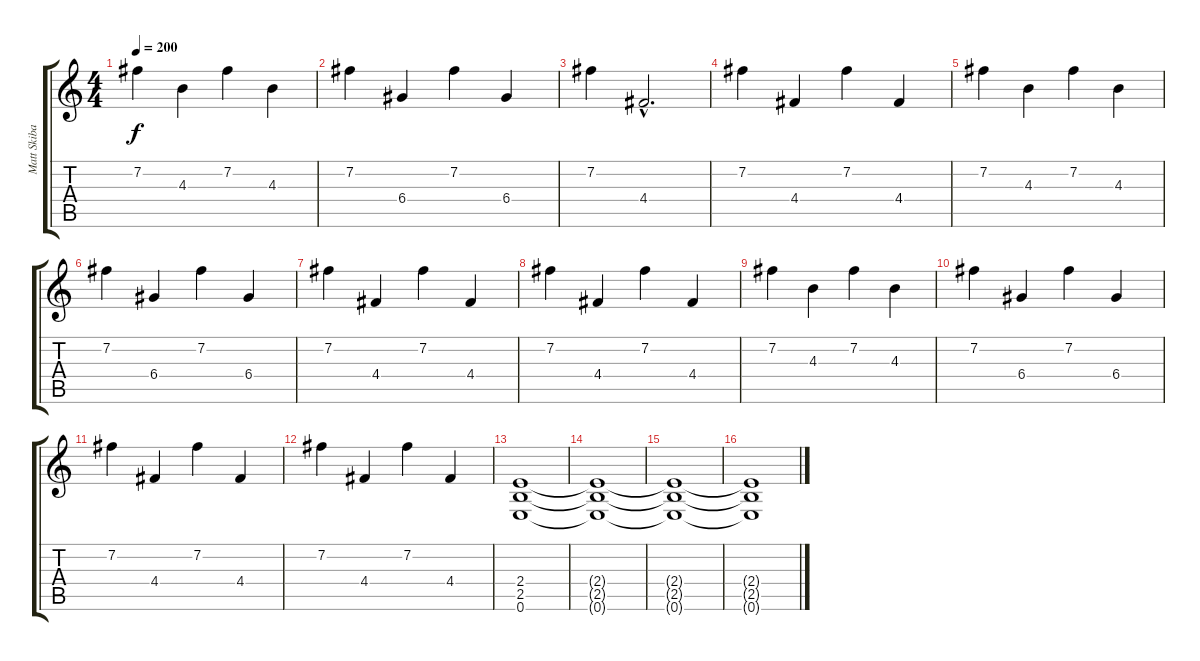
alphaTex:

\track ("Matt Skiba" "Matt Skiba") {instrument distortionguitar}
\staff {score tabs}
\tuning (E4 B3 G3 D3 A2 E2) {hide}
\ts (4 4)
\tempo 200
\clef g2
\ks c
7.2.4{dy f} 4.3.4 7.2.4 4.3.4 |
7.2.4 6.4.4 7.2.4 6.4.4 |
7.2.4 4.4{hac}.2{d} |
7.2.4 4.4.4 7.2.4 4.4.4 |
7.2.4 4.3.4 7.2.4 4.3.4 |
7.2.4 6.4.4 7.2.4 6.4.4 |
7.2.4 4.4.4 7.2.4 4.4.4 |
7.2.4 4.4.4 7.2.4 4.4.4 |
7.2.4 4.3.4 7.2.4 4.3.4 |
7.2.4 6.4.4 7.2.4 6.4.4 |
7.2.4 4.4.4 7.2.4 4.4.4 |
7.2.4 4.4.4 7.2.4 4.4.4 |
(2.4 2.5 0.6).1 |
(2.4{t} 2.5{t} 0.6{t}).1 |
(2.4{t} 2.5{t} 0.6{t}).1 |
(2.4{t} 2.5{t} 0.6{t}).1
